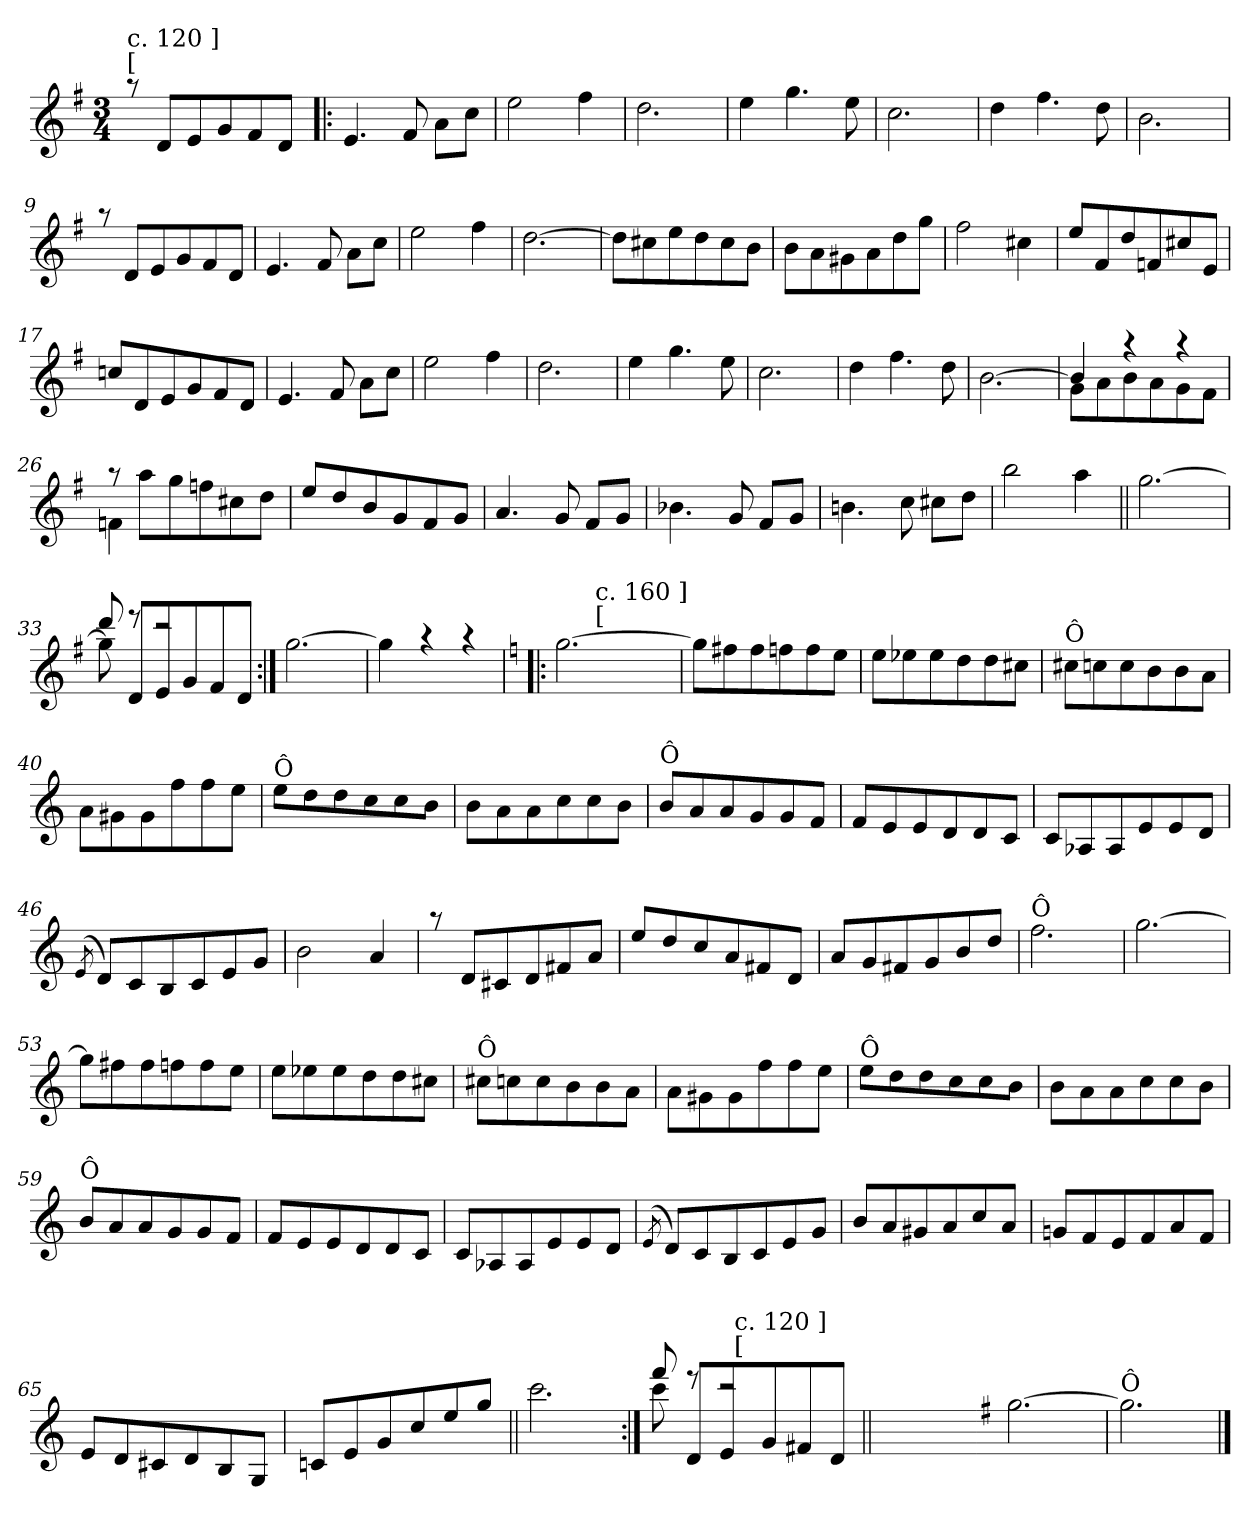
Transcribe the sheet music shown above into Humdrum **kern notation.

**kern
*part1
*staff1
*clefG2
*k[f#]
*G:
*M3/4
=1
*^
!LO:TX:a:t=[	!
!LO:TX:a:t=c. 120 ]	!
8raa	2.ryy
8d/L	.
8e/	.
8g/	.
8f#/	.
8d/J	.
=2!|:	=2!|:
4.e/	2.ryy
8f#/	.
8a\L	.
8cc\J	.
=3	=3
2ee\	2.ryy
4ff#\	.
=4	=4
2.dd\	2.ryy
!!LO:LB:g=z	!!
=5	=5
4ee\	2.ryy
4.gg\	.
8ee\	.
=6	=6
2.cc\	2.ryy
=7	=7
4dd\	2.ryy
4.ff#\	.
8dd\	.
=8	=8
2.b\	2.ryy
=9	=9
8raa	2.ryy
8d/L	.
8e/	.
8g/	.
8f#/	.
8d/J	.
!!LO:LB:g=z	!!
=10	=10
4.e/	2.ryy
8f#/	.
8a\L	.
8cc\J	.
=11	=11
2ee\	2.ryy
4ff#\	.
=12	=12
[<2.dd\	2.ryy
=13	=13
8dd\L]	2.ryy
8cc#X\	.
8ee\	.
8dd\	.
8cc#\	.
8b\J	.
=14	=14
8b\L	2.ryy
8a\	.
8g#X\	.
8a\	.
8dd\	.
8gg\J	.
!!LO:LB:g=z	!!
=15	=15
2ff#\	2.ryy
4cc#X\	.
=16	=16
8ee/L	4ryy
8f#/	.
8dd/	4ryy
8fn/	.
8cc#X/	4ryy
8e/J	.
=17	=17
8ccn/L	2.ryy
8d/	.
8e/	.
8g/	.
8f#/	.
8d/J	.
=18	=18
4.e/	2.ryy
8f#/	.
8a\L	.
8cc\J	.
!!LO:LB:g=z	!!
=19	=19
2ee\	2.ryy
4ff#\	.
=20	=20
2.dd\	2.ryy
=21	=21
4ee\	2.ryy
4.gg\	.
8ee\	.
=22	=22
2.cc\	2.ryy
=23	=23
4dd\	2.ryy
4.ff#\	.
8dd\	.
!!LO:LB:g=z	!!
=24	=24
[<2.b\	2.ryy
=25	=25
*	*^
4b/]	8g!\L	2.ryy
.	8a!\	.
4raa	8b!\	.
.	8a!\	.
4raa	8g!\	.
.	8f#!\J	.
=26	=26	=26
8raa	4fn!\	2.ryy
8aa\L	.	.
8gg\	2ryy	.
8ffn\	.	.
8cc#X\	.	.
8dd\J	.	.
*	*v	*v
=27	=27
8ee/L	2.ryy
8dd/	.
8b/	.
8g/	.
8f#/	.
8g/J	.
=28	=28
4.a/	2.ryy
8g/	.
8f#/L	.
8g/J	.
!!LO:LB:g=z	!!
=29	=29
4.b-X\	2.ryy
8g/	.
8f#/L	.
8g/J	.
=30	=30
4.bn\	2.ryy
8cc\	.
8cc#X\L	.
8dd\J	.
=31	=31
2bb\	2ryy
4aa\	4ryy
=32||	=32||
[<2.gg\	2.ryy
=33	=33
*	*^
8gg\]	8ryy	8ddd!/
8d/L	8ryy	8reee
8e/	2ryy	2rddd
8g/	.	.
8f#/	.	.
8d/J	.	.
*	*v	*v
!!LO:LB:g=z
=34:|!	=34:|!
[<2.gg\	2.ryy
=35	=35
4gg\]	2.ryy
4raa	.
4raa	.
*v	*v
=36!|:
*k[]
*C:
*^
*	*^
[<2.gg\	2.ryy	8ryy
.	.	32ryy
!	!	!LO:TX:a:t=[
!	!	!LO:TX:a:t=c. 160 ]
.	.	2ryy
.	.	16.ryy
*	*v	*v
=37	=37
8gg\L]	2.ryy
8ff#X\	.
8ff#\	.
8ffn\	.
8ff\	.
8ee\J	.
=38	=38
8ee\L	2.ryy
8ee-X\	.
8ee-\	.
8dd\	.
8dd\	.
8cc#X\J	.
!!LO:PB:g=z	!!
=39	=39
!LO:TX:a:t=Ô	!
8cc#X\L	2.ryy
8ccn\	.
8cc\	.
8b\	.
8b\	.
8a\J	.
=40	=40
8a\L	2.ryy
8g#X\	.
8g#\	.
8ff\	.
8ff\	.
8ee\J	.
=41	=41
!LO:TX:a:t=Ô	!
8ee\L	2.ryy
8dd\	.
8dd\	.
8cc\	.
8cc\	.
8b\J	.
=42	=42
8b\L	2.ryy
8a\	.
8a\	.
8cc\	.
8cc\	.
8b\J	.
!!LO:LB:g=z	!!
=43	=43
!LO:TX:a:t=Ô	!
8b/L	2.ryy
8a/	.
8a/	.
8g/	.
8g/	.
8f/J	.
=44	=44
8f/L	2.ryy
8e/	.
8e/	.
8d/	.
8d/	.
8c/J	.
=45	=45
8c/L	2.ryy
8A-X/	.
8A-/	.
8e/	.
8e/	.
8d/J	.
=46	=46
(<8qe/	.
8d/L)	2.ryy
8c/	.
8B/	.
8c/	.
8e/	.
8g/J	.
=47	=47
2b\	2.ryy
4a/	.
!!LO:LB:g=z	!!
=48	=48
8raa	2.ryy
8d/L	.
8c#X/	.
8d/	.
8f#X/	.
8a/J	.
=49	=49
8ee/L	2.ryy
8dd/	.
8cc/	.
8a/	.
8f#X/	.
8d/J	.
=50	=50
8a/L	2.ryy
8g/	.
8f#X/	.
8g/	.
8b/	.
8dd/J	.
=51	=51
!LO:TX:a:t=Ô	!
2.ff\	2.ryy
=52	=52
[<2.gg\	2.ryy
!!LO:LB:g=z	!!
=53	=53
8gg\L]	2.ryy
8ff#X\	.
8ff#\	.
8ffn\	.
8ff\	.
8ee\J	.
=54	=54
8ee\L	2.ryy
8ee-X\	.
8ee-\	.
8dd\	.
8dd\	.
8cc#X\J	.
=55	=55
!LO:TX:a:t=Ô	!
8cc#X\L	2.ryy
8ccn\	.
8cc\	.
8b\	.
8b\	.
8a\J	.
=56	=56
8a\L	2.ryy
8g#X\	.
8g#\	.
8ff\	.
8ff\	.
8ee\J	.
!!LO:LB:g=z	!!
=57	=57
!LO:TX:a:t=Ô	!
8ee\L	2.ryy
8dd\	.
8dd\	.
8cc\	.
8cc\	.
8b\J	.
=58	=58
8b\L	2.ryy
8a\	.
8a\	.
8cc\	.
8cc\	.
8b\J	.
=59	=59
!LO:TX:a:t=Ô	!
8b/L	2.ryy
8a/	.
8a/	.
8g/	.
8g/	.
8f/J	.
=60	=60
8f/L	2.ryy
8e/	.
8e/	.
8d/	.
8d/	.
8c/J	.
!!LO:LB:g=z	!!
=61	=61
8c/L	2.ryy
8A-X/	.
8A-/	.
8e/	.
8e/	.
8d/J	.
=62	=62
(<8qe/	.
8d/L)	2.ryy
8c/	.
8B/	.
8c/	.
8e/	.
8g/J	.
=63	=63
8b/L	2.ryy
8a/	.
8g#X/	.
8a/	.
8cc/	.
8a/J	.
=64	=64
8gn/L	2.ryy
8f/	.
8e/	.
8f/	.
8a/	.
8f/J	.
!!LO:LB:g=z	!!
=65	=65
8e/L	2.ryy
8d/	.
8c#X/	.
8d/	.
8B/	.
8G/J	.
=66	=66
8cn/L	2.ryy
8e/	.
8g/	.
8cc/	.
8ee/	.
8gg/J	.
=67||	=67||
2.ccc\	2.ryy
=68:|!	=68:|!
*^	*^
8ccc\	8ryy	8fff!/	4ryy
8d/L	8ryy	8reee	.
8e/	2ryy	2rddd	32ryy
!	!	!	!LO:TX:a:t=[
!	!	!	!LO:TX:a:t=c. 120 ]
.	.	.	4...ryy
8g/	.	.	.
8f#X/	.	.	.
8d/J	.	.	.
*v	*v	*v	*v
=68X1||
*stria0
2.ryy
!!LO:LB:g=z
=69-
*stria5
*k[f#]
*G:
*^
[<2.gg\	2.ryy
=70	=70
!LO:TX:a:t=Ô	!
2.gg\]	2.ryy
*v	*v
==
*-
